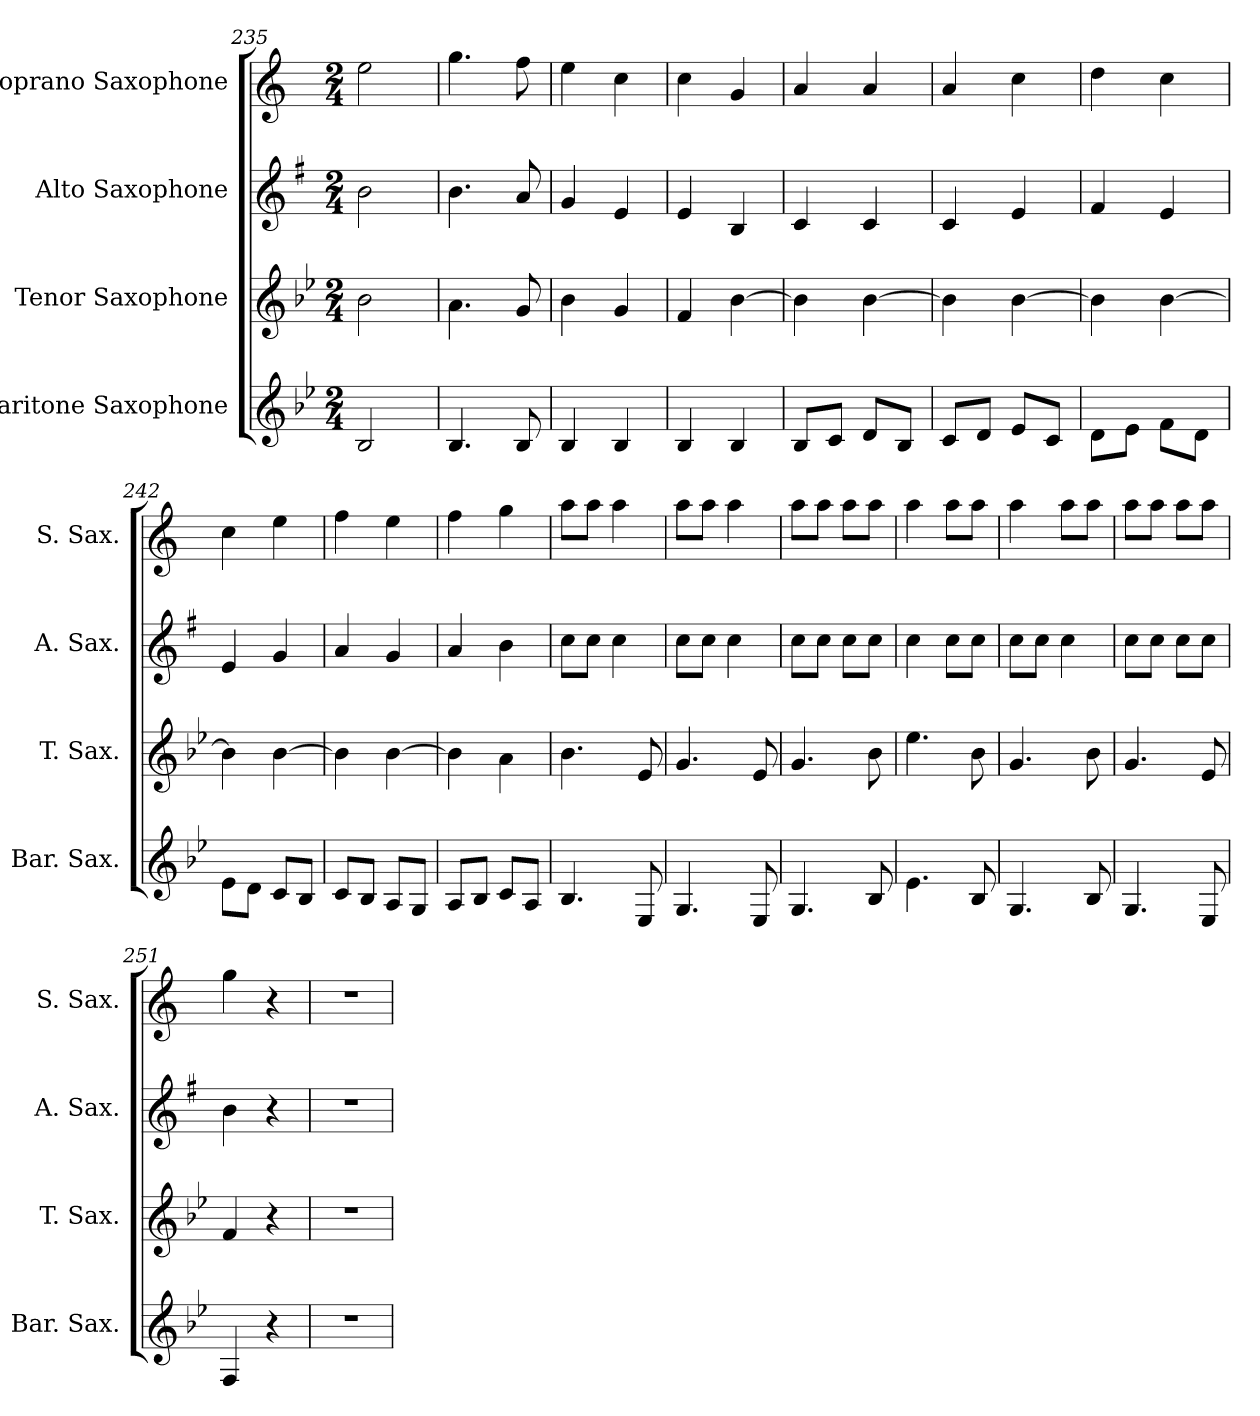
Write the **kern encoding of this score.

**kern	**kern	**kern	**kern
*part4	*part3	*part2	*part1
*staff4	*staff3	*staff2	*staff1
*I"Baritone Saxophone	*I"Tenor Saxophone	*I"Alto Saxophone	*I"Soprano Saxophone
*I'Bar. Sax.	*I'T. Sax.	*I'A. Sax.	*I'S. Sax.
*clefG2	*clefG2	*clefG2	*clefG2
*ITrd12c21	*ITrd8c14	*ITrd5c9	*ITrd1c2
*k[b-e-]	*k[b-e-]	*k[b-e-]	*k[b-e-]
*M2/4	*M2/4	*M2/4	*M2/4
=235	=235	=235	=235
2BB-/	2B-\	2d\	2dd\
=236	=236	=236	=236
4.BB-/	4.A\	4.d\	4.ff\
8BB-/	8G/	8c/	8ee-\
=237	=237	=237	=237
4BB-/	4B-\	4B-/	4dd\
4BB-/	4G/	4G/	4b-\
=238	=238	=238	=238
4BB-/	4F/	4G/	4b-\
4BB-/	[4B-\	4D/	4f/
=239	=239	=239	=239
8BB-/L	4B-\]	4E-/	4g/
8C/J	.	.	.
8D/L	[4B-\	4E-/	4g/
8BB-/J	.	.	.
=240	=240	=240	=240
8C/L	4B-\]	4E-/	4g/
8D/J	.	.	.
8E-/L	[4B-\	4G/	4b-\
8C/J	.	.	.
!!LO:PB:g=z
=241	=241	=241	=241
8D\L	4B-\]	4A/	4cc\
8E-\J	.	.	.
8F\L	[4B-\	4G/	4b-\
8D\J	.	.	.
=242	=242	=242	=242
8E-\L	4B-\]	4G/	4b-\
8D\J	.	.	.
8C/L	[4B-\	4B-/	4dd\
8BB-/J	.	.	.
=243	=243	=243	=243
8C/L	4B-\]	4c/	4ee-\
8BB-/J	.	.	.
8AA/L	[4B-\	4B-/	4dd\
8GG/J	.	.	.
=244	=244	=244	=244
8AA/L	4B-\]	4c/	4ee-\
8BB-/J	.	.	.
8C/L	4A\	4d\	4ff\
8AA/J	.	.	.
=245	=245	=245	=245
4.BB-/	4.B-\	8e-\L	8gg\L
.	.	8e-\J	8gg\J
.	.	4e-\	4gg\
8EE-/	8E-/	.	.
=246	=246	=246	=246
4.GG/	4.G/	8e-\L	8gg\L
.	.	8e-\J	8gg\J
.	.	4e-\	4gg\
8EE-/	8E-/	.	.
=247	=247	=247	=247
4.GG/	4.G/	8e-\L	8gg\L
.	.	8e-\J	8gg\J
.	.	8e-\L	8gg\L
8BB-/	8B-\	8e-\J	8gg\J
!!LO:LB:g=z
=248	=248	=248	=248
4.E-\	4.e-\	4e-\	4gg\
.	.	8e-\L	8gg\L
8BB-/	8B-\	8e-\J	8gg\J
=249	=249	=249	=249
4.GG/	4.G/	8e-\L	4gg\
.	.	8e-\J	.
.	.	4e-\	8gg\L
8BB-/	8B-\	.	8gg\J
=250	=250	=250	=250
4.GG/	4.G/	8e-\L	8gg\L
.	.	8e-\J	8gg\J
.	.	8e-\L	8gg\L
8EE-/	8E-/	8e-\J	8gg\J
=251	=251	=251	=251
4FF/	4F/	4d\	4ff\
4r	4r	4r	4r
=252	=252	=252	=252
2r	2r	2r	2r
=	=	=	=
*-	*-	*-	*-
